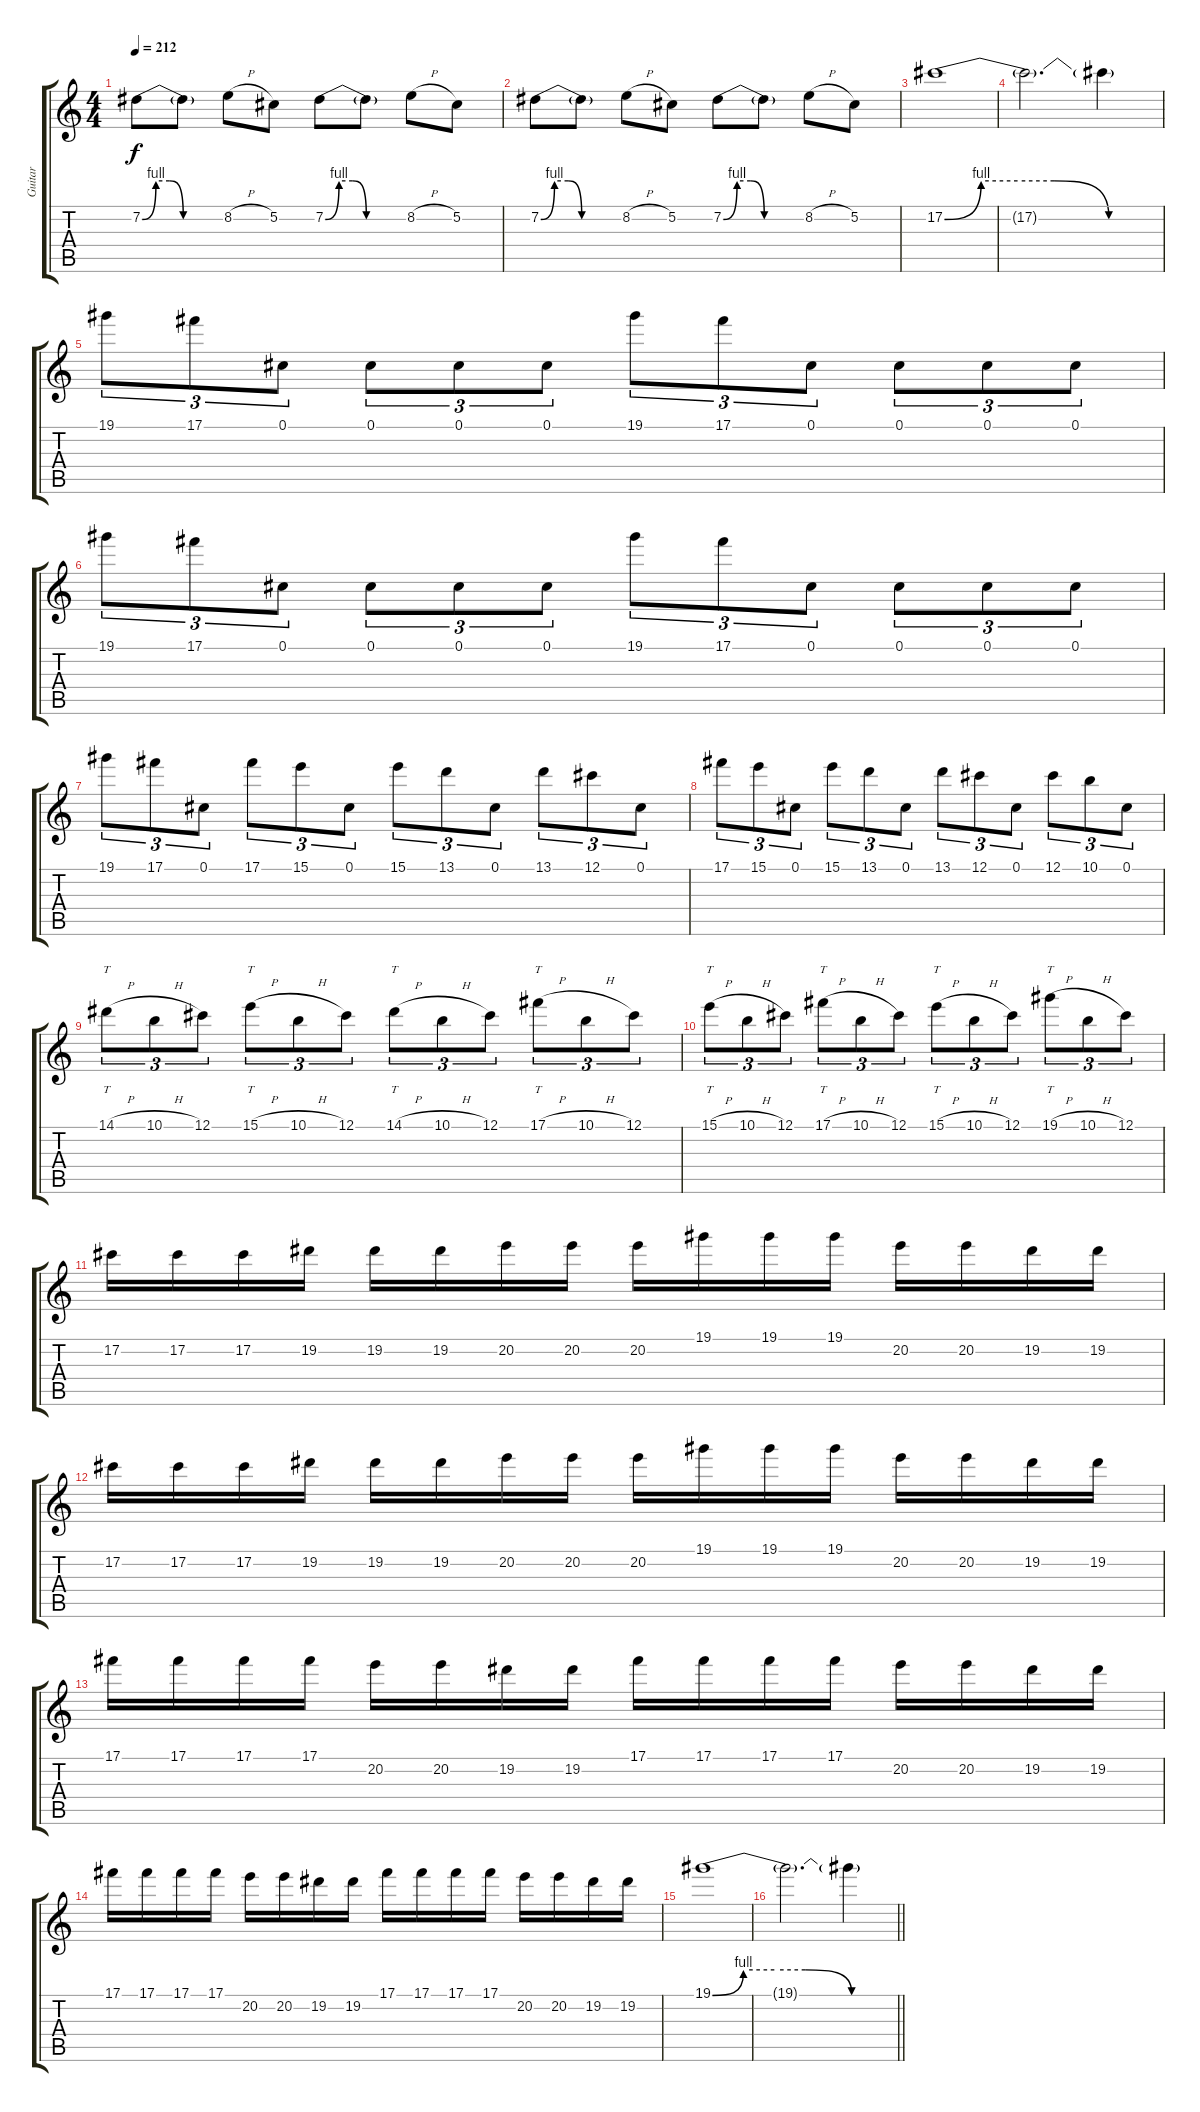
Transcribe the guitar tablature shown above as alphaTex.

\track ("Guitar" "Guitar") {instrument distortionguitar}
\staff {score tabs}
\tuning (Db4 Ab3 E3 B2 Gb2 B1) {hide}
\ts (4 4)
\tempo 212
\clef g2
\ks c
7.2{be (custom 0 0 10 4 20 4 30 0 60 0)}.8{dy f instrument distortionguitar} 7.2{t}.8 8.2{h}.8 5.2.8 7.2{be (custom 0 0 10 4 20 4 30 0 60 0)}.8 7.2{t}.8 8.2{h}.8 5.2.8 |
7.2{be (custom 0 0 10 4 20 4 30 0 60 0)}.8 7.2{t}.8 8.2{h}.8 5.2.8 7.2{be (custom 0 0 10 4 20 4 30 0 60 0)}.8 7.2{t}.8 8.2{h}.8 5.2.8 |
17.2{be (custom 0 0 10 4 20 4 30 4 45 0 60 0)}.1 |
17.2{t}.2{d} 17.2{t}.4 |
19.1.8{tu (3 2)} 17.1.8{tu (3 2)} 0.1.8{tu (3 2)} 0.1.8{tu (3 2)} 0.1.8{tu (3 2)} 0.1.8{tu (3 2)} 19.1.8{tu (3 2)} 17.1.8{tu (3 2)} 0.1.8{tu (3 2)} 0.1.8{tu (3 2)} 0.1.8{tu (3 2)} 0.1.8{tu (3 2)} |
19.1.8{tu (3 2)} 17.1.8{tu (3 2)} 0.1.8{tu (3 2)} 0.1.8{tu (3 2)} 0.1.8{tu (3 2)} 0.1.8{tu (3 2)} 19.1.8{tu (3 2)} 17.1.8{tu (3 2)} 0.1.8{tu (3 2)} 0.1.8{tu (3 2)} 0.1.8{tu (3 2)} 0.1.8{tu (3 2)} |
19.1.8{tu (3 2)} 17.1.8{tu (3 2)} 0.1.8{tu (3 2)} 17.1.8{tu (3 2)} 15.1.8{tu (3 2)} 0.1.8{tu (3 2)} 15.1.8{tu (3 2)} 13.1.8{tu (3 2)} 0.1.8{tu (3 2)} 13.1.8{tu (3 2)} 12.1.8{tu (3 2)} 0.1.8{tu (3 2)} |
17.1.8{tu (3 2)} 15.1.8{tu (3 2)} 0.1.8{tu (3 2)} 15.1.8{tu (3 2)} 13.1.8{tu (3 2)} 0.1.8{tu (3 2)} 13.1.8{tu (3 2)} 12.1.8{tu (3 2)} 0.1.8{tu (3 2)} 12.1.8{tu (3 2)} 10.1.8{tu (3 2)} 0.1.8{tu (3 2)} |
14.1{h}.8{tt tu (3 2)} 10.1{h}.8{tu (3 2)} 12.1.8{tu (3 2)} 15.1{h}.8{tt tu (3 2)} 10.1{h}.8{tu (3 2)} 12.1.8{tu (3 2)} 14.1{h}.8{tt tu (3 2)} 10.1{h}.8{tu (3 2)} 12.1.8{tu (3 2)} 17.1{h}.8{tt tu (3 2)} 10.1{h}.8{tu (3 2)} 12.1.8{tu (3 2)} |
15.1{h}.8{tt tu (3 2)} 10.1{h}.8{tu (3 2)} 12.1.8{tu (3 2)} 17.1{h}.8{tt tu (3 2)} 10.1{h}.8{tu (3 2)} 12.1.8{tu (3 2)} 15.1{h}.8{tt tu (3 2)} 10.1{h}.8{tu (3 2)} 12.1.8{tu (3 2)} 19.1{h}.8{tt tu (3 2)} 10.1{h}.8{tu (3 2)} 12.1.8{tu (3 2)} |
17.2.16 17.2.16 17.2.16 19.2.16 19.2.16 19.2.16 20.2.16 20.2.16 20.2.16 19.1.16 19.1.16 19.1.16 20.2.16 20.2.16 19.2.16 19.2.16 |
17.2.16 17.2.16 17.2.16 19.2.16 19.2.16 19.2.16 20.2.16 20.2.16 20.2.16 19.1.16 19.1.16 19.1.16 20.2.16 20.2.16 19.2.16 19.2.16 |
17.1.16 17.1.16 17.1.16 17.1.16 20.2.16 20.2.16 19.2.16 19.2.16 17.1.16 17.1.16 17.1.16 17.1.16 20.2.16 20.2.16 19.2.16 19.2.16 |
17.1.16 17.1.16 17.1.16 17.1.16 20.2.16 20.2.16 19.2.16 19.2.16 17.1.16 17.1.16 17.1.16 17.1.16 20.2.16 20.2.16 19.2.16 19.2.16 |
19.1{be (custom 0 0 10 4 20 4 30 4 45 0 60 0)}.1 |
\barLineRight lightlight
19.1{t}.2{d} 19.1{t}.4
